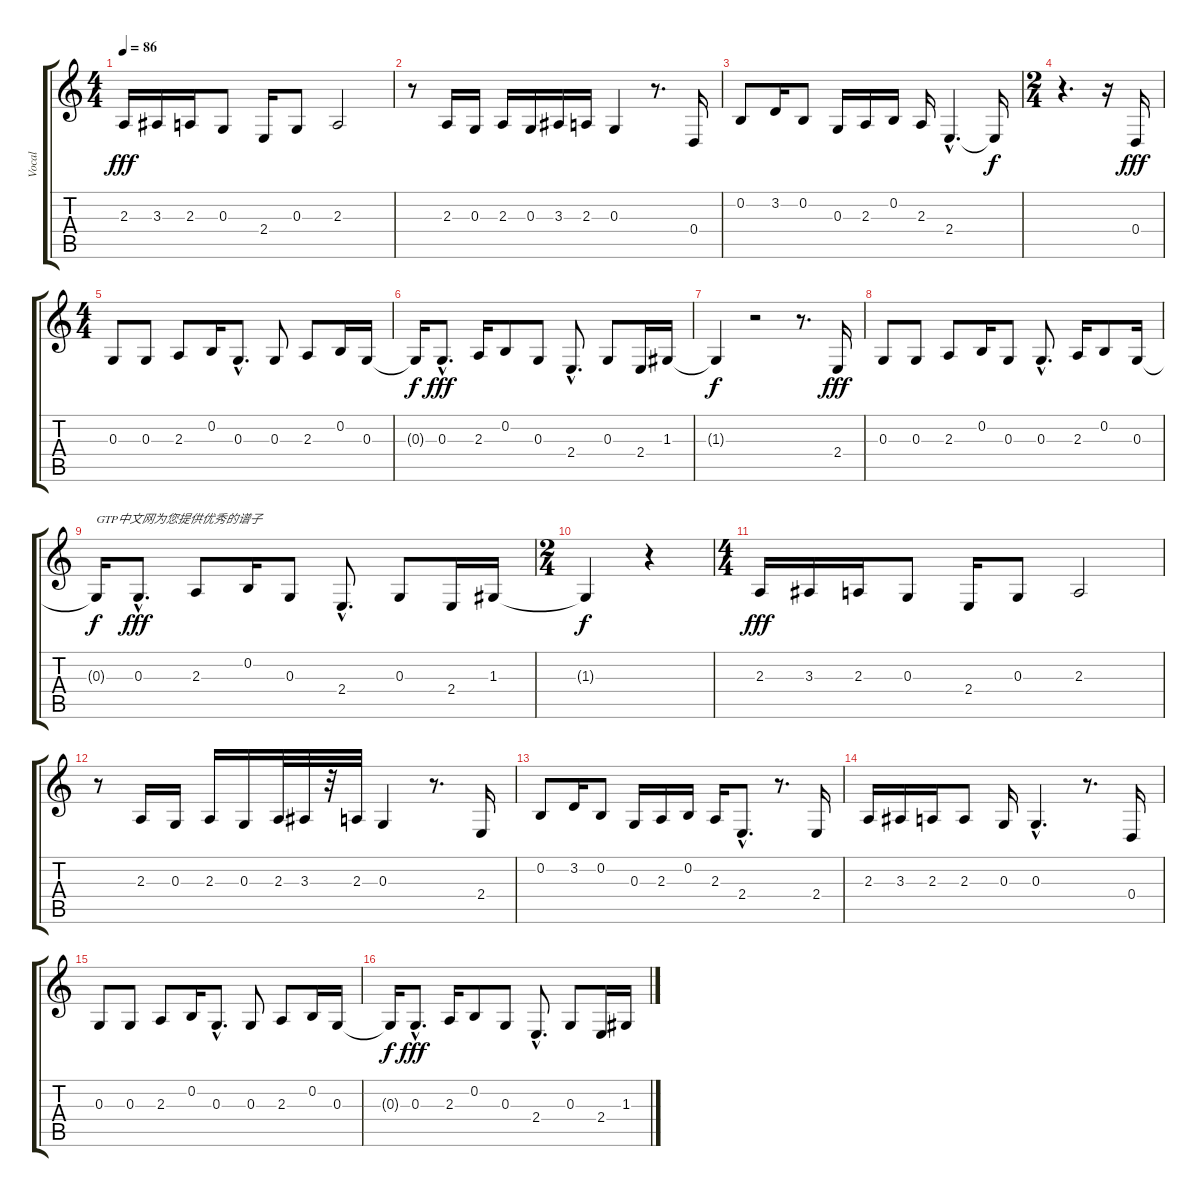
\track ("Vocal" "Vocal") {instrument clarinet}
\staff {score tabs}
\tuning (E4 B3 G3 D3 A2 E2) {hide}
\ts (4 4)
\tempo 86
\clef g2
\ks c
2.3.16{dy fff instrument clarinet} 3.3.16 2.3.16 0.3.8 2.4.16 0.3.8 2.3.2 |
r.8 2.3.16 0.3.16 2.3.16 0.3.16 3.3.16 2.3.16 0.3.4 r.8{d} 0.4.16 |
0.2.8 3.2.16 0.2.8 0.3.16 2.3.16 0.2.16 2.3.16 2.4{hac}.4{d} 2.4{t}.16{dy f} |
\ts (2 4)
r.4{d} r.16 0.4.16{dy fff} |
\ts (4 4)
0.3.8 0.3.8 2.3.8 0.2.16 0.3{hac}.8{d} 0.3.8 2.3.8 0.2.16 0.3.16 |
0.3{t}.16{dy f} 0.3{hac}.8{d dy fff} 2.3.16 0.2.8 0.3.8 2.4{hac}.8{d} 0.3.8 2.4.16 1.3.16 |
1.3{t}.4{dy f} r.2 r.8{d} 2.4.16{dy fff} |
0.3.8 0.3.8 2.3.8 0.2.16 0.3.8 0.3{hac}.8{d} 2.3.16 0.2.8 0.3.16 |
0.3{t}.16{txt "GTP中文网为您提供优秀的谱子" dy f} 0.3{hac}.8{d dy fff} 2.3.8 0.2.16 0.3.8 2.4{hac}.8{d} 0.3.8 2.4.16 1.3.16 |
\ts (2 4)
1.3{t}.4{dy f} r.4 |
\ts (4 4)
2.3.16{dy fff} 3.3.16 2.3.16 0.3.8 2.4.16 0.3.8 2.3.2 |
r.8 2.3.16 0.3.16 2.3.16 0.3.16 2.3.32 3.3.32 r.32 2.3.32 0.3.4 r.8{d} 2.4.16 |
0.2.8 3.2.16 0.2.8 0.3.16 2.3.16 0.2.16 2.3.16 2.4{hac}.8{d} r.8{d} 2.4.16 |
2.3.16 3.3.16 2.3.16 2.3.8 0.3.16 0.3{hac}.4{d} r.8{d} 0.4.16 |
0.3.8 0.3.8 2.3.8 0.2.16 0.3{hac}.8{d} 0.3.8 2.3.8 0.2.16 0.3.16 |
0.3{t}.16{dy f} 0.3{hac}.8{d dy fff} 2.3.16 0.2.8 0.3.8 2.4{hac}.8{d} 0.3.8 2.4.16 1.3.16
